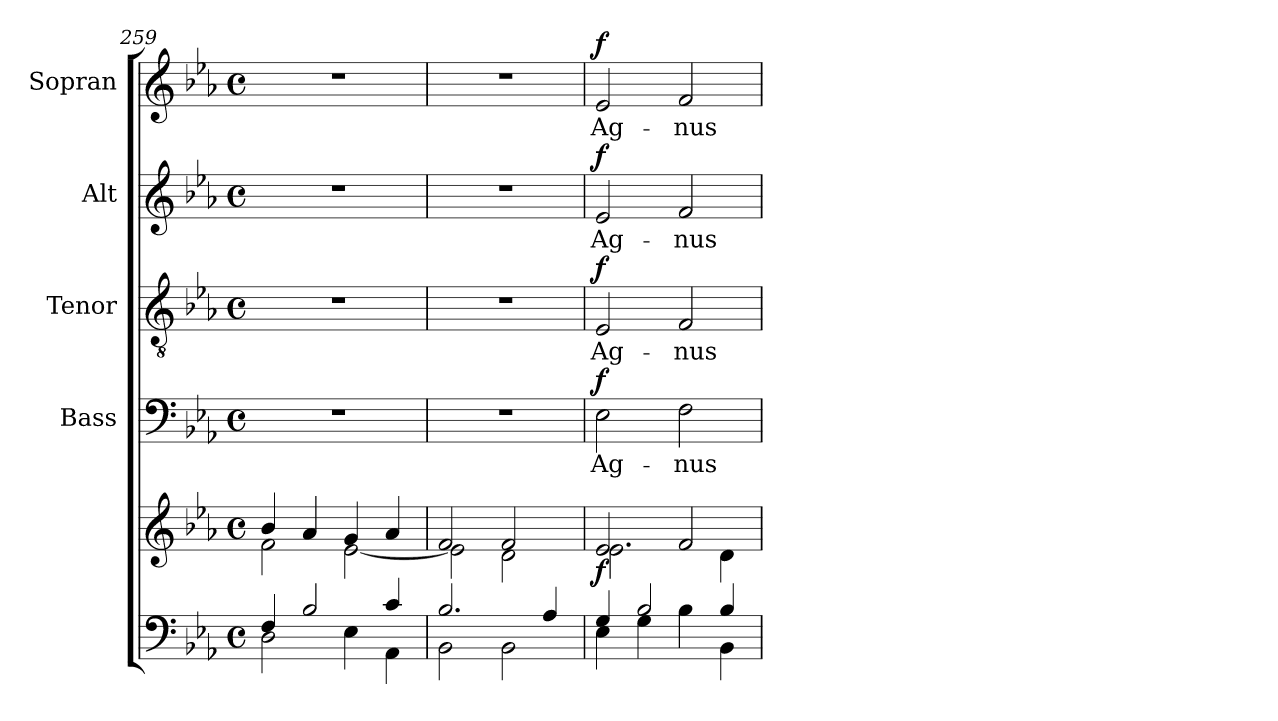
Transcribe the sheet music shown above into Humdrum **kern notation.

**kern	**kern	**dynam	**kern	**text	**dynam	**kern	**text	**dynam	**kern	**text	**dynam	**kern	**text	**dynam
*part5	*part5	*part5	*part4	*part4	*part4	*part3	*part3	*part3	*part2	*part2	*part2	*part1	*part1	*part1
*staff6	*staff5	*staff5/6	*staff4	*staff4	*staff4	*staff3	*staff3	*staff3	*staff2	*staff2	*staff2	*staff1	*staff1	*staff1
*	*	*	*I"Bass	*	*	*I"Tenor	*	*	*I"Alt	*	*	*I"Sopran	*	*
*	*	*	*I'B.	*	*	*I'T.	*	*	*I'A.	*	*	*I'S.	*	*
!!LO:PB:g=z
*clefF4	*clefG2	*	*clefF4	*	*	*clefGv2	*	*	*clefG2	*	*	*clefG2	*	*
*k[b-e-a-]	*k[b-e-a-]	*	*k[b-e-a-]	*	*	*k[b-e-a-]	*	*	*k[b-e-a-]	*	*	*k[b-e-a-]	*	*
*E-:	*E-:	*	*E-:	*	*	*E-:	*	*	*E-:	*	*	*E-:	*	*
*M4/4	*M4/4	*	*M4/4	*	*	*M4/4	*	*	*M4/4	*	*	*M4/4	*	*
*met(c)	*met(c)	*	*met(c)	*	*	*met(c)	*	*	*met(c)	*	*	*met(c)	*	*
=259	=259	=259	=259	=259	=259	=259	=259	=259	=259	=259	=259	=259	=259	=259
*^	*^	*	*	*	*	*	*	*	*	*	*	*	*	*
4F/	2D\	4b-/	2f\	.	1r	.	.	1r	.	.	1r	.	.	1r	.	.
2B-/	.	4a-/	.	.	.	.	.	.	.	.	.	.	.	.	.	.
.	4E-\	4g/	[<2e-\	.	.	.	.	.	.	.	.	.	.	.	.	.
4c/	4AA-\	4a-/	.	.	.	.	.	.	.	.	.	.	.	.	.	.
=260	=260	=260	=260	=260	=260	=260	=260	=260	=260	=260	=260	=260	=260	=260	=260	=260
2.B-/	2BB-\	2f/	2e-\]	.	1r	.	.	1r	.	.	1r	.	.	1r	.	.
.	2BB-\	2f/	2d\	.	.	.	.	.	.	.	.	.	.	.	.	.
4A-/	.	.	.	.	.	.	.	.	.	.	.	.	.	.	.	.
=261	=261	=261	=261	=261	=261	=261	=261	=261	=261	=261	=261	=261	=261	=261	=261	=261
!	!	!	!	!LO:DY:b	!	!LO:LY:b	!LO:DY:a	!	!LO:LY:b	!LO:DY:a	!	!LO:LY:b	!LO:DY:a	!	!LO:LY:b	!LO:DY:a
4G/	4E-\	2e-/	2.e-\	f	2E-\	Ag-	f	2E-/	Ag-	f	2e-/	Ag-	f	2e-/	Ag-	f
2B-/	4G\	.	.	.	.	.	.	.	.	.	.	.	.	.	.	.
!	!	!	!	!	!	!LO:LY:b	!	!	!LO:LY:b	!	!	!LO:LY:b	!	!	!LO:LY:b	!
.	4B-\	2f/	.	.	2F\	-nus	.	2F/	-nus	.	2f/	-nus	.	2f/	-nus	.
4B-/	4BB-\	.	4d\	.	.	.	.	.	.	.	.	.	.	.	.	.
*v	*v	*	*	*	*	*	*	*	*	*	*	*	*	*	*	*
*	*v	*v	*	*	*	*	*	*	*	*	*	*	*	*	*
=	=	=	=	=	=	=	=	=	=	=	=	=	=	=
*-	*-	*-	*-	*-	*-	*-	*-	*-	*-	*-	*-	*-	*-	*-
